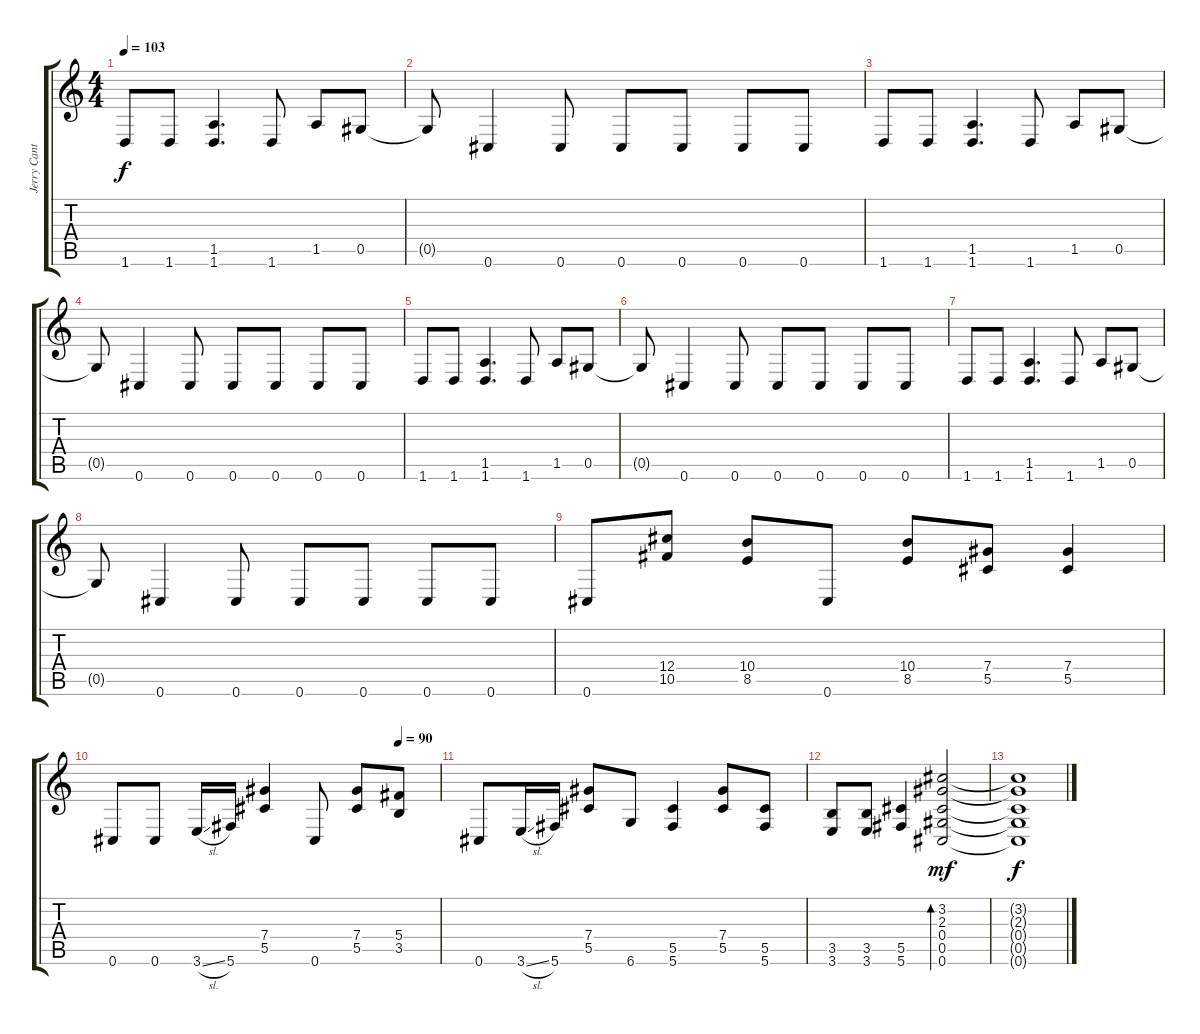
\track ("Jerry Cantrell" "Jerry Cant") {instrument overdrivenguitar}
\staff {score tabs}
\tuning (Eb4 Bb3 Gb3 Db3 Ab2 Db2) {hide}
\ts (4 4)
\tempo 103
\clef g2
\ks c
1.6.8{dy f} 1.6.8 (1.5 1.6).4{d} 1.6.8 1.5.8 0.5.8 |
0.5{t}.8 0.6.4 0.6.8 0.6.8 0.6.8 0.6.8 0.6.8 |
1.6.8 1.6.8 (1.5 1.6).4{d} 1.6.8 1.5.8 0.5.8 |
0.5{t}.8 0.6.4 0.6.8 0.6.8 0.6.8 0.6.8 0.6.8 |
1.6.8 1.6.8 (1.5 1.6).4{d} 1.6.8 1.5.8 0.5.8 |
0.5{t}.8 0.6.4 0.6.8 0.6.8 0.6.8 0.6.8 0.6.8 |
1.6.8 1.6.8 (1.5 1.6).4{d} 1.6.8 1.5.8 0.5.8 |
0.5{t}.8 0.6.4 0.6.8 0.6.8 0.6.8 0.6.8 0.6.8 |
0.6.8 (12.4 10.5).8 (10.4 8.5).8 0.6.8 (10.4 8.5).8 (7.4 5.5).8 (7.4 5.5).4 |
\tempo (90 0.875)
0.6.8 0.6.8 3.6{sl}.16 5.6.16 (7.4 5.5).4 0.6.8 (7.4 5.5).8 (5.4 3.5).8 |
0.6.8 3.6{sl}.16 5.6.16 (7.4 5.5).8 6.6.8 (5.5 5.6).4 (7.4 5.5).8 (5.5 5.6).8 |
(3.5 3.6).8 (3.5 3.6).8 (5.5 5.6).4 (3.2 2.3 0.4 0.5 0.6).2{bd 240 dy mf} |
(3.2{t} 2.3{t} 0.4{t} 0.5{t} 0.6{t}).1{dy f}
